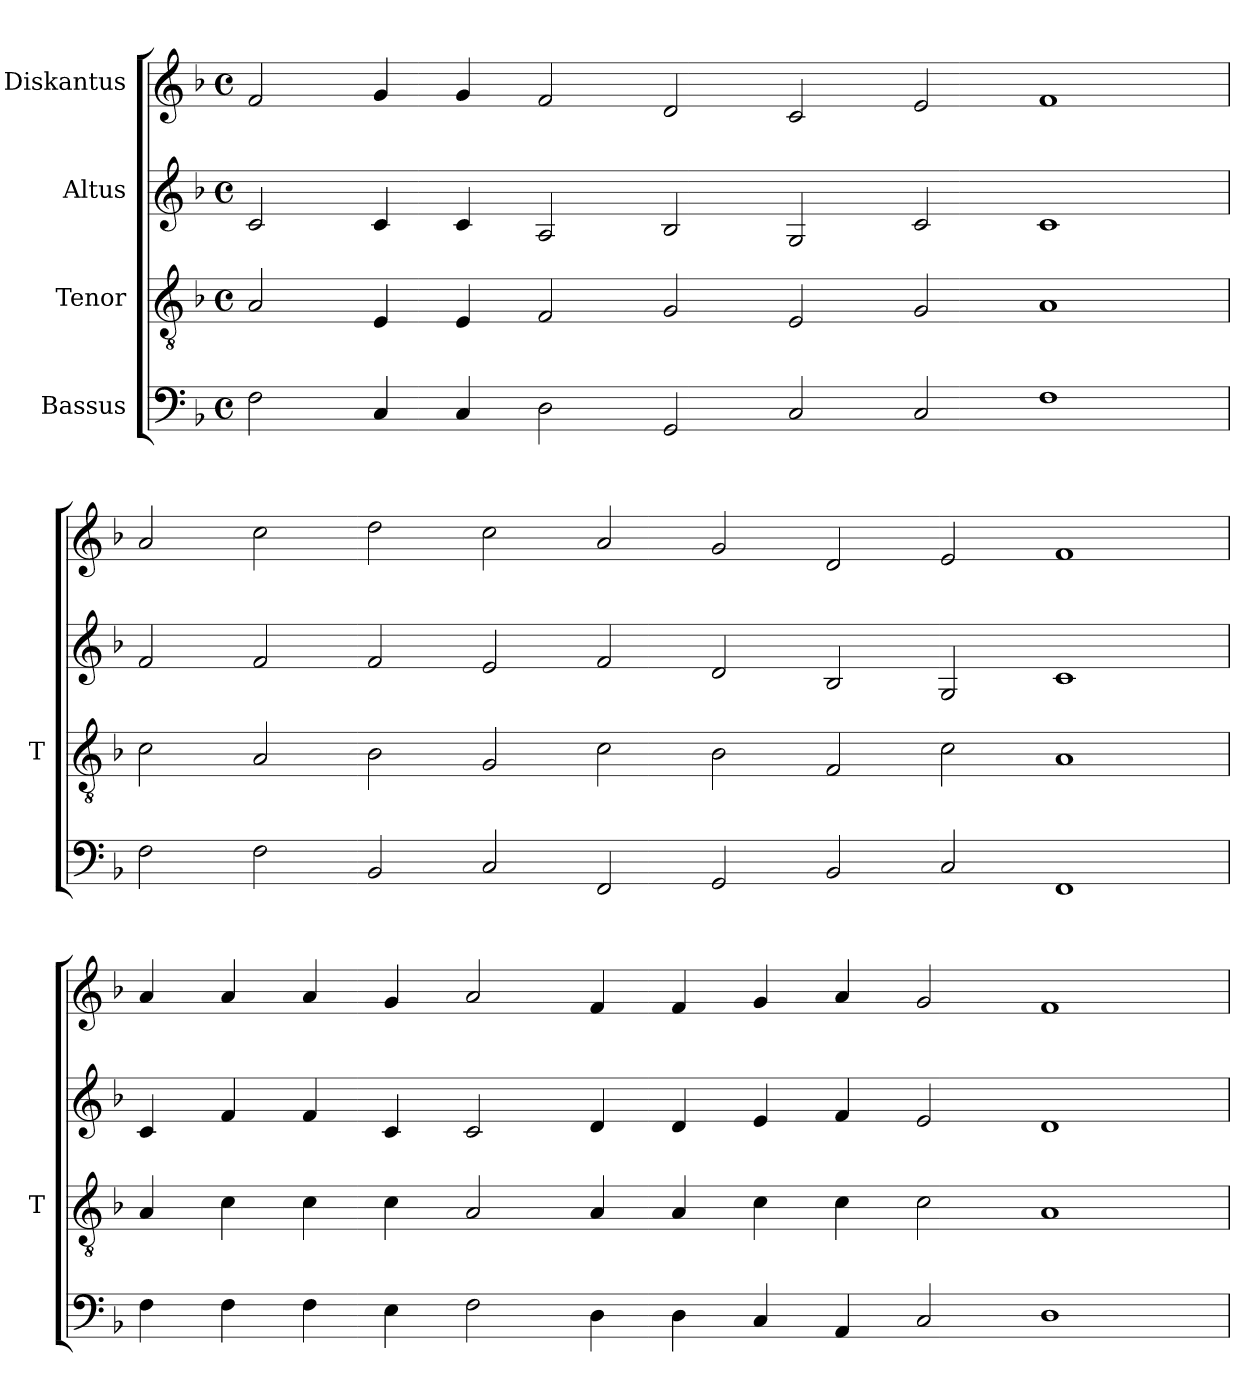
**kern	**kern	**kern	**kern
*part4	*part3	*part2	*part1
*staff4	*staff3	*staff2	*staff1
*I"Bassus	*I"Tenor	*I"Altus	*I"Diskantus
*	*I'T	*	*
*clefF4	*clefGv2	*clefG2	*clefG2
*k[b-]	*k[b-]	*k[b-]	*k[b-]
*M4/4	*M4/4	*M4/4	*M4/4
*met(c)	*met(c)	*met(c)	*met(c)
=	=	=	=
2F	2A	2c	2f
4C	4E	4c	4g
4C	4E	4c	4g
2D	2F	2A	2f
2GG	2G	2B-	2d
2C	2E	2G	2c
2C	2G	2c	2e
1F	1A	1c	1f
=	=	=	=
2F	2c	2f	2a
2F	2A	2f	2cc
2BB-	2B-	2f	2dd
2C	2G	2e	2cc
2FF	2c	2f	2a
2GG	2B-	2d	2g
2BB-	2F	2B-	2d
2C	2c	2G	2e
1FF	1A	1c	1f
=	=	=	=
4F	4A	4c	4a
4F	4c	4f	4a
4F	4c	4f	4a
4E	4c	4c	4g
2F	2A	2c	2a
4D	4A	4d	4f
4D	4A	4d	4f
4C	4c	4e	4g
4AA	4c	4f	4a
2C	2c	2e	2g
1D	1A	1d	1f
=	=	=	=
*-	*-	*-	*-
